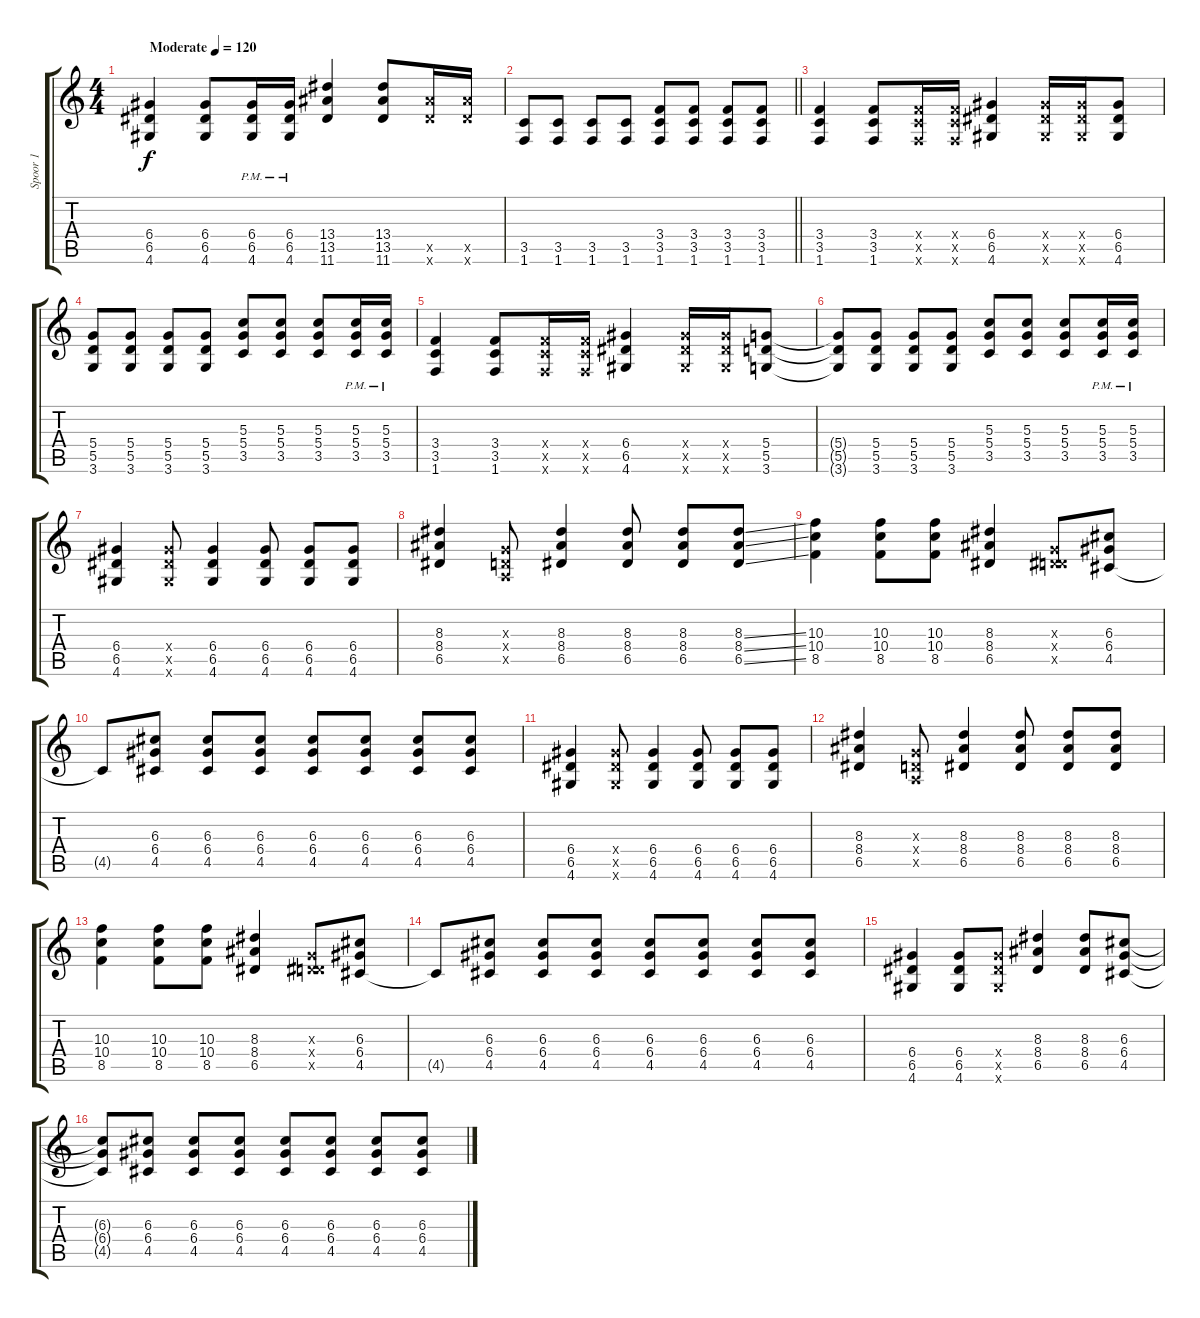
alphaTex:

\track ("Spoor 1" "Spoor 1") {instrument acousticguitarsteel}
\staff {score tabs}
\tuning (E4 B3 G3 D3 A2 E2) {hide}
\ts (4 4)
\tempo (120 "Moderate")
\clef g2
\ks c
(6.4 6.5 4.6).4{dy f instrument acousticguitarsteel} (6.4 6.5 4.6).8 (6.4{pm} 6.5{pm} 4.6{pm}).16 (6.4{pm} 6.5{pm} 4.6{pm}).16 (13.4 13.5 11.6).4 (13.4 13.5 11.6).8 (13.5{x} 11.6{x}).16 (13.5{x} 11.6{x}).16 |
\barLineRight lightlight
(3.5 1.6).8 (3.5 1.6).8 (3.5 1.6).8 (3.5 1.6).8 (3.4 3.5 1.6).8 (3.4 3.5 1.6).8 (3.4 3.5 1.6).8 (3.4 3.5 1.6).8 |
(3.4 3.5 1.6).4 (3.4 3.5 1.6).8 (3.4{x} 3.5{x} 1.6{x}).16 (3.4{x} 3.5{x} 1.6{x}).16 (6.4 6.5 4.6).4 (6.4{x} 6.5{x} 4.6{x}).16 (6.4{x} 6.5{x} 4.6{x}).16 (6.4 6.5 4.6).8 |
(5.4 5.5 3.6).8 (5.4 5.5 3.6).8 (5.4 5.5 3.6).8 (5.4 5.5 3.6).8 (5.3 5.4 3.5).8 (5.3 5.4 3.5).8 (5.3 5.4 3.5).8 (5.3{pm} 5.4{pm} 3.5{pm}).16 (5.3{pm} 5.4{pm} 3.5{pm}).16 |
(3.4 3.5 1.6).4 (3.4 3.5 1.6).8 (3.4{x} 3.5{x} 1.6{x}).16 (3.4{x} 3.5{x} 1.6{x}).16 (6.4 6.5 4.6).4 (6.4{x} 6.5{x} 4.6{x}).16 (6.4{x} 6.5{x} 4.6{x}).16 (5.4 5.5 3.6).8 |
(5.4{t} 5.5{t} 3.6{t}).8 (5.4 5.5 3.6).8 (5.4 5.5 3.6).8 (5.4 5.5 3.6).8 (5.3 5.4 3.5).8 (5.3 5.4 3.5).8 (5.3 5.4 3.5).8 (5.3{pm} 5.4{pm} 3.5{pm}).16 (5.3{pm} 5.4{pm} 3.5{pm}).16 |
(6.4 6.5 4.6).4 (6.4{x} 6.5{x} 4.6{x}).8 (6.4 6.5 4.6).4 (6.4 6.5 4.6).8 (6.4 6.5 4.6).8 (6.4 6.5 4.6).8 |
(8.3 8.4 6.5).4 (0.3{x} 0.4{x} 0.5{x}).8 (8.3 8.4 6.5).4 (8.3 8.4 6.5).8 (8.3 8.4 6.5).8 (8.3{ss} 8.4{ss} 6.5{ss}).8 |
(10.3 10.4 8.5).4 (10.3 10.4 8.5).8 (10.3 10.4 8.5).8 (8.3 8.4 6.5).4 (0.3{x} 0.4{x} 6.5{x}).8 (6.3 6.4 4.5).8 |
4.5{t}.8 (6.3 6.4 4.5).8 (6.3 6.4 4.5).8 (6.3 6.4 4.5).8 (6.3 6.4 4.5).8 (6.3 6.4 4.5).8 (6.3 6.4 4.5).8 (6.3 6.4 4.5).8 |
(6.4 6.5 4.6).4 (6.4{x} 6.5{x} 4.6{x}).8 (6.4 6.5 4.6).4 (6.4 6.5 4.6).8 (6.4 6.5 4.6).8 (6.4 6.5 4.6).8 |
(8.3 8.4 6.5).4 (0.3{x} 0.4{x} 0.5{x}).8 (8.3 8.4 6.5).4 (8.3 8.4 6.5).8 (8.3 8.4 6.5).8 (8.3 8.4 6.5).8 |
(10.3 10.4 8.5).4 (10.3 10.4 8.5).8 (10.3 10.4 8.5).8 (8.3 8.4 6.5).4 (0.3{x} 0.4{x} 6.5{x}).8 (6.3 6.4 4.5).8 |
4.5{t}.8 (6.3 6.4 4.5).8 (6.3 6.4 4.5).8 (6.3 6.4 4.5).8 (6.3 6.4 4.5).8 (6.3 6.4 4.5).8 (6.3 6.4 4.5).8 (6.3 6.4 4.5).8 |
(6.4 6.5 4.6).4 (6.4 6.5 4.6).8 (6.4{x} 6.5{x} 4.6{x}).8 (8.3 8.4 6.5).4 (8.3 8.4 6.5).8 (6.3 6.4 4.5).8 |
(6.3{t} 6.4{t} 4.5{t}).8 (6.3 6.4 4.5).8 (6.3 6.4 4.5).8 (6.3 6.4 4.5).8 (6.3 6.4 4.5).8 (6.3 6.4 4.5).8 (6.3 6.4 4.5).8 (6.3 6.4 4.5).8
